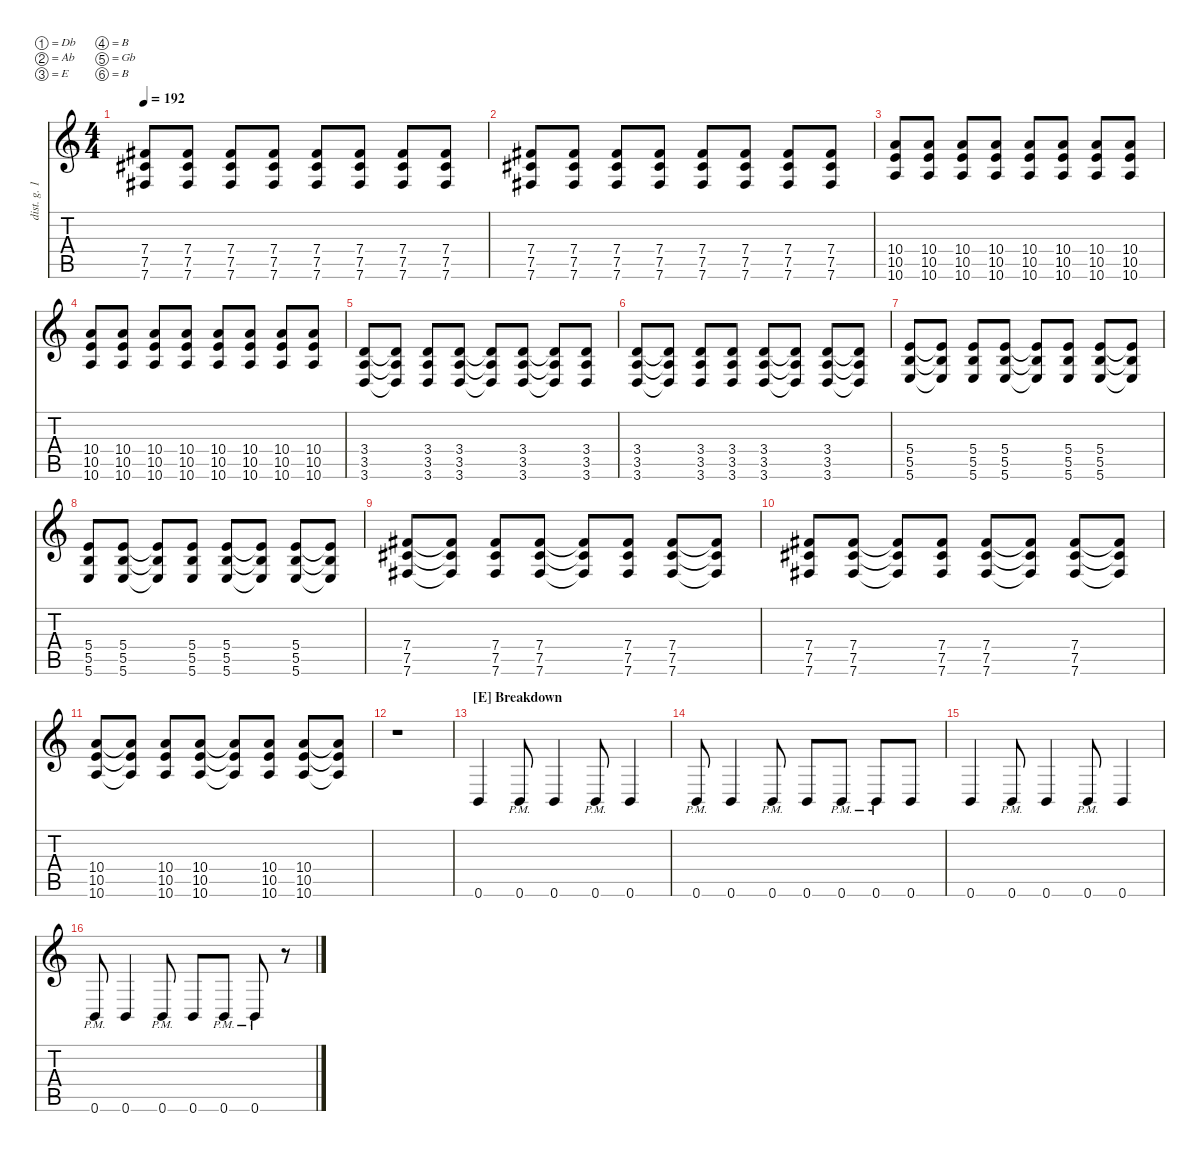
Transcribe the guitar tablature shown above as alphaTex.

\defaultSystemsLayout 4
\hideDynamics
\bracketExtendMode nobrackets
\otherSystemsTrackNameOrientation horizontal
\track ("Distortion Guitar 1" "dist. g. 1") {instrument distortionguitar}
\staff {score tabs}
\tuning (Db4 Ab3 E3 B2 Gb2 B1)
\ts (4 4)
\tempo 192
\clef g2
\ks c
(7.5{acc #} 7.6{acc #} 7.4{acc #}).8{dy ff beam Up} (7.5{acc #} 7.6{acc #} 7.4{acc #}).8{beam Up} (7.5{acc #} 7.6{acc #} 7.4{acc #}).8{beam Up} (7.5{acc #} 7.6{acc #} 7.4{acc #}).8{beam Up} (7.5{acc #} 7.6{acc #} 7.4{acc #}).8{beam Up} (7.5{acc #} 7.6{acc #} 7.4{acc #}).8{beam Up} (7.5{acc #} 7.6{acc #} 7.4{acc #}).8{beam Up} (7.5{acc #} 7.6{acc #} 7.4{acc #}).8{beam Up} |
(7.5{acc #} 7.6{acc #} 7.4{acc #}).8{beam Up} (7.5{acc #} 7.6{acc #} 7.4{acc #}).8{beam Up} (7.5{acc #} 7.6{acc #} 7.4{acc #}).8{beam Up} (7.5{acc #} 7.6{acc #} 7.4{acc #}).8{beam Up} (7.5{acc #} 7.6{acc #} 7.4{acc #}).8{beam Up} (7.5{acc #} 7.6{acc #} 7.4{acc #}).8{beam Up} (7.5{acc #} 7.6{acc #} 7.4{acc #}).8{beam Up} (7.5{acc #} 7.6{acc #} 7.4{acc #}).8{beam Up} |
(10.6 10.5 10.4).8{beam Up} (10.6 10.5 10.4).8{beam Up} (10.6 10.5 10.4).8{beam Up} (10.6 10.5 10.4).8{beam Up} (10.6 10.5 10.4).8{beam Up} (10.6 10.5 10.4).8{beam Up} (10.6 10.5 10.4).8{beam Up} (10.6 10.5 10.4).8{beam Up} |
(10.6 10.5 10.4).8{beam Up} (10.6 10.5 10.4).8{beam Up} (10.6 10.5 10.4).8{beam Up} (10.6 10.5 10.4).8{beam Up} (10.6 10.5 10.4).8{beam Up} (10.6 10.5 10.4).8{beam Up} (10.6 10.5 10.4).8{beam Up} (10.6 10.5 10.4).8{beam Up} |
(3.6 3.5 3.4).8{beam Up} (3.6{t} 3.5{t} 3.4{t}).8{beam Up} (3.6 3.5 3.4).8{beam Up} (3.6 3.5 3.4).8{beam Up} (3.6{t} 3.5{t} 3.4{t}).8{beam Up} (3.6 3.5 3.4).8{beam Up} (3.6{t} 3.5{t} 3.4{t}).8{beam Up} (3.6 3.5 3.4).8{beam Up} |
(3.6 3.5 3.4).8{beam Up} (3.6{t} 3.5{t} 3.4{t}).8{beam Up} (3.6 3.5 3.4).8{beam Up} (3.6 3.5 3.4).8{beam Up} (3.6 3.5 3.4).8{beam Up} (3.6{t} 3.5{t} 3.4{t}).8{beam Up} (3.6 3.5 3.4).8{beam Up} (3.6{t} 3.5{t} 3.4{t}).8{beam Up} |
(5.6 5.5 5.4).8{beam Up} (5.6{t} 5.5{t} 5.4{t}).8{beam Up} (5.6 5.5 5.4).8{beam Up} (5.6 5.5 5.4).8{beam Up} (5.6{t} 5.5{t} 5.4{t}).8{beam Up} (5.6 5.5 5.4).8{beam Up} (5.6 5.5 5.4).8{beam Up} (5.6{t} 5.5{t} 5.4{t}).8{beam Up} |
(5.6 5.5 5.4).8{beam Up} (5.6 5.5 5.4).8{beam Up} (5.6{t} 5.5{t} 5.4{t}).8{beam Up} (5.6 5.5 5.4).8{beam Up} (5.6 5.5 5.4).8{beam Up} (5.6{t} 5.5{t} 5.4{t}).8{beam Up} (5.6 5.5 5.4).8{beam Up} (5.6{t} 5.5{t} 5.4{t}).8{beam Up} |
(7.5{acc #} 7.6{acc #} 7.4{acc #}).8{beam Up} (7.5{t acc #} 7.6{t acc #} 7.4{t acc #}).8{beam Up} (7.5{acc #} 7.6{acc #} 7.4{acc #}).8{beam Up} (7.5{acc #} 7.6{acc #} 7.4{acc #}).8{beam Up} (7.5{t acc #} 7.6{t acc #} 7.4{t acc #}).8{beam Up} (7.5{acc #} 7.6{acc #} 7.4{acc #}).8{beam Up} (7.5{acc #} 7.6{acc #} 7.4{acc #}).8{beam Up} (7.5{t acc #} 7.6{t acc #} 7.4{t acc #}).8{beam Up} |
(7.5{acc #} 7.6{acc #} 7.4{acc #}).8{beam Up} (7.5{acc #} 7.6{acc #} 7.4{acc #}).8{beam Up} (7.5{t acc #} 7.6{t acc #} 7.4{t acc #}).8{beam Up} (7.5{acc #} 7.6{acc #} 7.4{acc #}).8{beam Up} (7.5{acc #} 7.6{acc #} 7.4{acc #}).8{beam Up} (7.5{t acc #} 7.6{t acc #} 7.4{t acc #}).8{beam Up} (7.5{acc #} 7.6{acc #} 7.4{acc #}).8{beam Up} (7.5{t acc #} 7.6{t acc #} 7.4{t acc #}).8{beam Up} |
(10.6 10.5 10.4).8{beam Up} (10.6{t} 10.5{t} 10.4{t}).8{beam Up} (10.6 10.5 10.4).8{beam Up} (10.6 10.5 10.4).8{beam Up} (10.6{t} 10.5{t} 10.4{t}).8{beam Up} (10.6 10.5 10.4).8{beam Up} (10.6 10.5 10.4).8{beam Up} (10.6{t} 10.5{t} 10.4{t}).8{beam Up} |
r.1{beam Down} |
\section ("E" "Breakdown")
0.6.4{beam Up} 0.6{pm}.8{beam Up} 0.6.4{beam Up} 0.6{pm}.8{beam Up} 0.6.4{beam Up} |
0.6{pm}.8{beam Up} 0.6.4{beam Up} 0.6{pm}.8{beam Up} 0.6.8{beam Up} 0.6{pm}.8{beam Up} 0.6{pm}.8{beam Up} 0.6.8{beam Up} |
0.6.4{beam Up} 0.6{pm}.8{beam Up} 0.6.4{beam Up} 0.6{pm}.8{beam Up} 0.6.4{beam Up} |
0.6{pm}.8{beam Up} 0.6.4{beam Up} 0.6{pm}.8{beam Up} 0.6.8{beam Up} 0.6{pm}.8{beam Up} 0.6{pm}.8{beam Up} r.8{beam Up}
